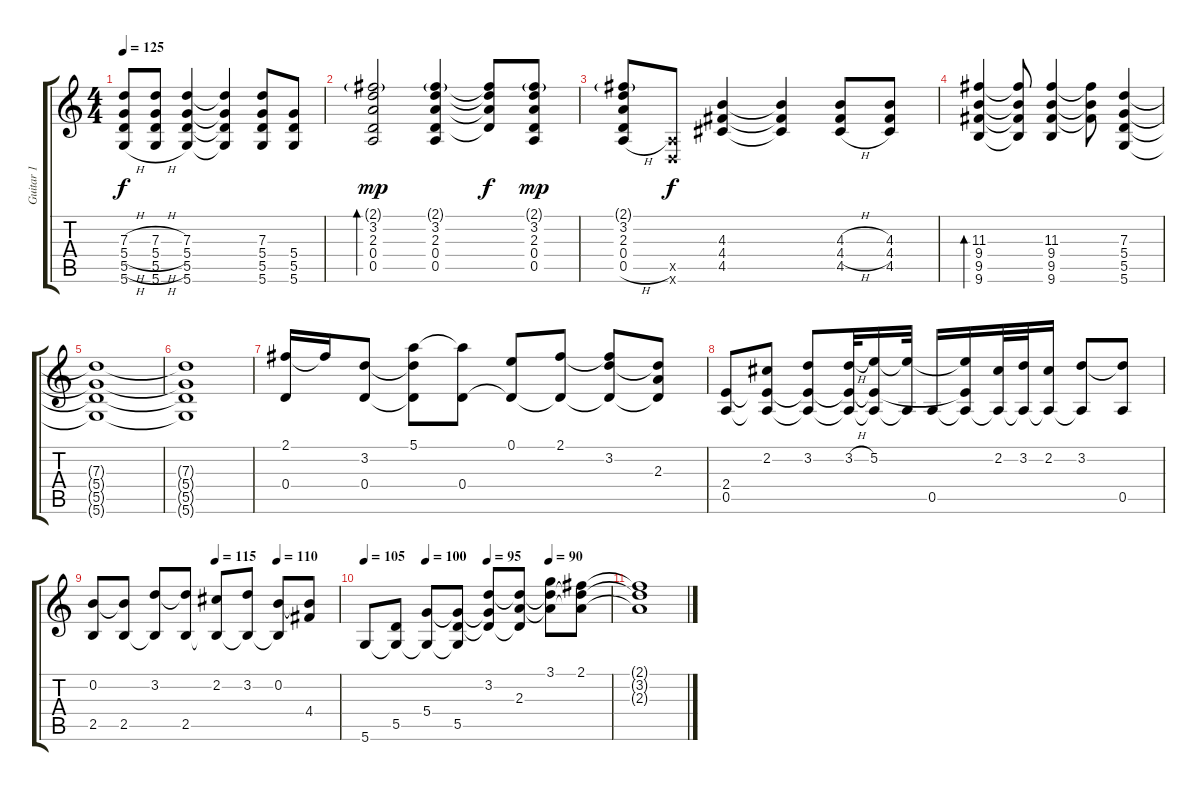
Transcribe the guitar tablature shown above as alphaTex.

\track ("Guitar 1" "Guitar 1") {instrument acousticguitarsteel}
\staff {score tabs}
\tuning (E4 B3 G3 D3 A2 D2) {hide}
\ts (4 4)
\tempo 125
\clef g2
\ks c
(7.3{h} 5.4{h} 5.5{h} 5.6{h}).8{dy f} (7.3{h} 5.4{h} 5.5{h} 5.6{h}).8 (7.3 5.4 5.5 5.6).4 (7.3{t} 5.4{t} 5.5{t} 5.6{t}).4 (7.3 5.4 5.5 5.6).8 (5.4 5.5 5.6).8 |
(2.1{g} 3.2 2.3 0.4 0.5).2{bd 60 dy mp} (2.1{g} 3.2 2.3 0.4 0.5).4 (2.1{t} 3.2{t} 2.3{t} 0.4{t}).8{dy f} (2.1{g} 3.2 2.3 0.4 0.5).8{dy mp} |
(2.1{g} 3.2 2.3 0.4 0.5{h}).8 (0.5{x} 0.6{x}).8{dy f} (4.3 4.4 4.5).4 (4.3{t} 4.4{t} 4.5{t}).4 (4.3{h} 4.4{h} 4.5{h}).8 (4.3 4.4 4.5).8 |
(11.3 9.4 9.5 9.6).4{bd 60} (11.3{t} 9.4{t} 9.5{t} 9.6{t}).8 (11.3 9.4 9.5 9.6).4 (11.3{t} 9.4{t} 9.5{t}).8 (7.3 5.4 5.5 5.6).4 |
(7.3{t} 5.4{t} 5.5{t} 5.6{t}).1 |
(7.3{t} 5.4{t} 5.5{t} 5.6{t}).1 |
(2.1 0.4).16{instrument acousticguitarsteel} 2.1{t}.16 (3.2 0.4).8 (5.1 3.2{t} 0.4{t}).8 (5.1{t} 0.4).8 (0.1 0.4{t}).8 (2.1 0.4{t}).8 (2.1{t} 3.2 0.4{t}).8 (3.2{t} 2.3 0.4{t}).8 |
(2.4 0.5).8 (2.2 2.4{t} 0.5{t}).8 (3.2 2.4{t} 0.5{t}).8 (3.2{h} 2.4{t} 0.5{t}).32 (5.2 2.4{t} 0.5{t}).16 (5.2{t} 0.5{t}).32 0.5.16 (5.2{t} 2.4{t} 0.5{t}).16 (2.2 0.5{t}).32 (3.2 0.5{t}).32 (2.2 0.5{t}).16 (3.2 0.5{t}).8 (3.2{t} 0.5).8 |
\tempo (115 0.5)
\tempo (110 0.75)
(0.2 2.5).8 (0.2{t} 2.5).8 (3.2 2.5{t}).8 (3.2{t} 2.5).8 (2.2 2.5{t}).8 (3.2 2.5{t}).8 (0.2 2.5{t}).8 (0.2{t} 4.4).8 |
\tempo 105
\tempo (100 0.25)
\tempo (95 0.5)
\tempo (90 0.75)
5.6.8 (5.5 5.6{t}).8 (5.4 5.6{t}).8 (5.4{t} 5.5 5.6{t}).8 (3.2 5.4{t} 5.5{t}).8 (3.2{t} 2.3 5.5{t}).8 (3.1 3.2{t} 2.3{t}).8 (2.1 3.2{t} 2.3{t}).8 |
(2.1{t} 3.2{t} 2.3{t}).1
